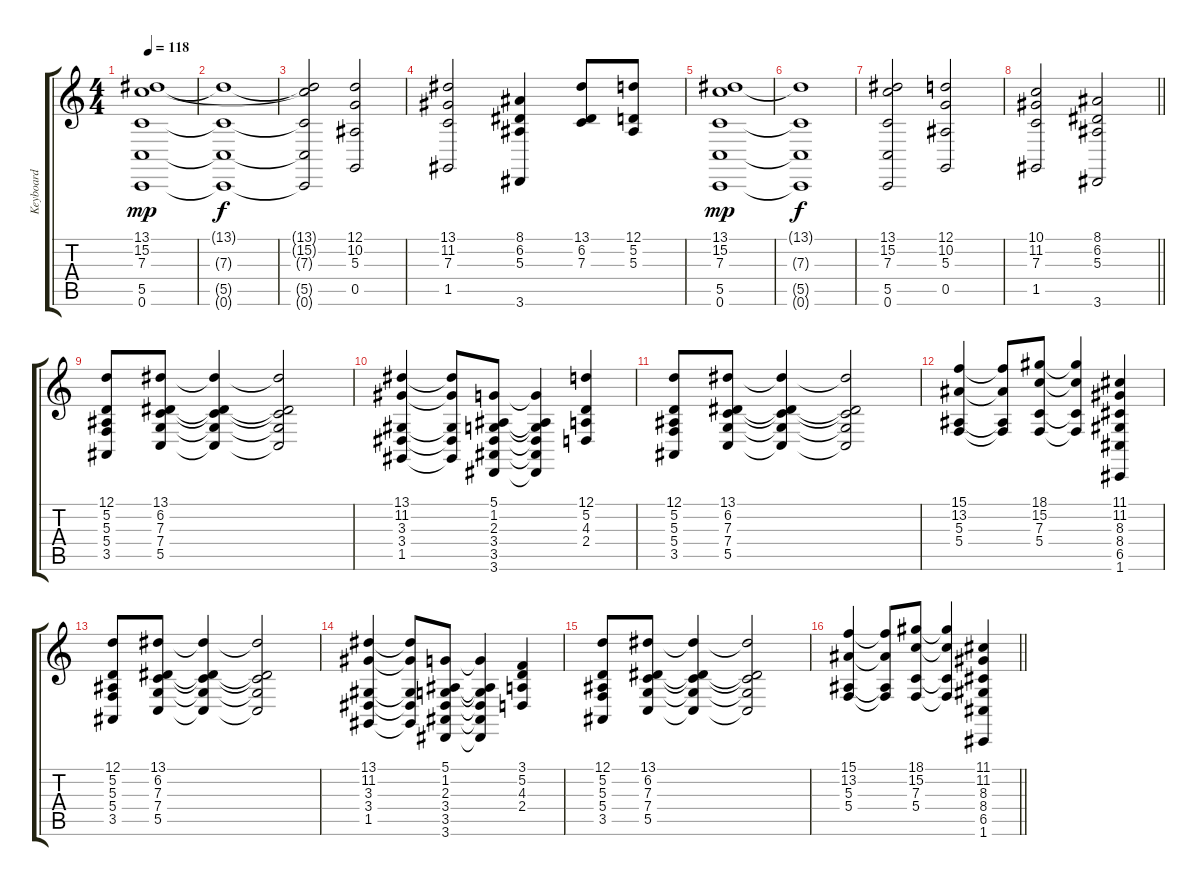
\track ("Keyboard" "Keyboard") {instrument lead2sawtooth}
\staff {score tabs}
\tuning (D4 A3 F3 C3 G2 C2) {hide}
\ts (4 4)
\tempo 118
\clef g2
\ks c
(13.1 15.2 7.3 5.5 0.6).1{dy mp volume 7 instrument choiraahs} |
(13.1{t} 7.3{t} 5.5{t} 0.6{t}).1{dy f} |
(13.1{t} 15.2{t} 7.3{t} 5.5{t} 0.6{t}).2 (12.1 10.2 5.3 0.5).2 |
(13.1 11.2 7.3 1.5).2 (8.1 6.2 5.3 3.6).4 (13.1 6.2 7.3).8 (12.1 5.2 5.3).8 |
(13.1 15.2 7.3 5.5 0.6).1{dy mp} |
(13.1{t} 7.3{t} 5.5{t} 0.6{t}).1{dy f} |
(13.1 15.2 7.3 5.5 0.6).2 (12.1 10.2 5.3 0.5).2 |
\barLineRight lightlight
(10.1 11.2 7.3 1.5).2 (8.1 6.2 5.3 3.6).2 |
(12.1 5.2 5.3 5.4 3.5).8{volume 8 instrument stringensemble1} (13.1 6.2 7.3 7.4 5.5).8 (13.1{t} 6.2{t} 7.3{t} 7.4{t} 5.5{t}).4 (13.1{t} 6.2{t} 7.3{t} 7.4{t} 5.5{t}).2 |
(13.1 11.2 3.3 3.4 1.5).4 (13.1{t} 11.2{t} 3.3{t} 3.4{t} 1.5{t}).8 (5.1 1.2 2.3 3.4 3.5 3.6).8 (5.1{t} 1.2{t} 2.3{t} 3.4{t} 3.5{t} 3.6{t}).4 (12.1 5.2 4.3 2.4).4 |
(12.1 5.2 5.3 5.4 3.5).8 (13.1 6.2 7.3 7.4 5.5).8 (13.1{t} 6.2{t} 7.3{t} 7.4{t} 5.5{t}).4 (13.1{t} 6.2{t} 7.3{t} 7.4{t} 5.5{t}).2 |
(15.1 13.2 5.3 5.4).4 (15.1{t} 13.2{t} 5.3{t} 5.4{t}).8 (18.1 15.2 7.3 5.4).8 (18.1{t} 15.2{t} 7.3{t} 5.4{t}).4 (11.1 11.2 8.3 8.4 6.5 1.6).4 |
(12.1 5.2 5.3 5.4 3.5).8{volume 8 instrument stringensemble1} (13.1 6.2 7.3 7.4 5.5).8 (13.1{t} 6.2{t} 7.3{t} 7.4{t} 5.5{t}).4 (13.1{t} 6.2{t} 7.3{t} 7.4{t} 5.5{t}).2 |
(13.1 11.2 3.3 3.4 1.5).4 (13.1{t} 11.2{t} 3.3{t} 3.4{t} 1.5{t}).8 (5.1 1.2 2.3 3.4 3.5 3.6).8 (5.1{t} 1.2{t} 2.3{t} 3.4{t} 3.5{t} 3.6{t}).4 (3.1 5.2 4.3 2.4).4 |
(12.1 5.2 5.3 5.4 3.5).8 (13.1 6.2 7.3 7.4 5.5).8 (13.1{t} 6.2{t} 7.3{t} 7.4{t} 5.5{t}).4 (13.1{t} 6.2{t} 7.3{t} 7.4{t} 5.5{t}).2 |
\barLineRight lightlight
(15.1 13.2 5.3 5.4).4 (15.1{t} 13.2{t} 5.3{t} 5.4{t}).8 (18.1 15.2 7.3 5.4).8 (18.1{t} 15.2{t} 7.3{t} 5.4{t}).4 (11.1 11.2 8.3 8.4 6.5 1.6).4
